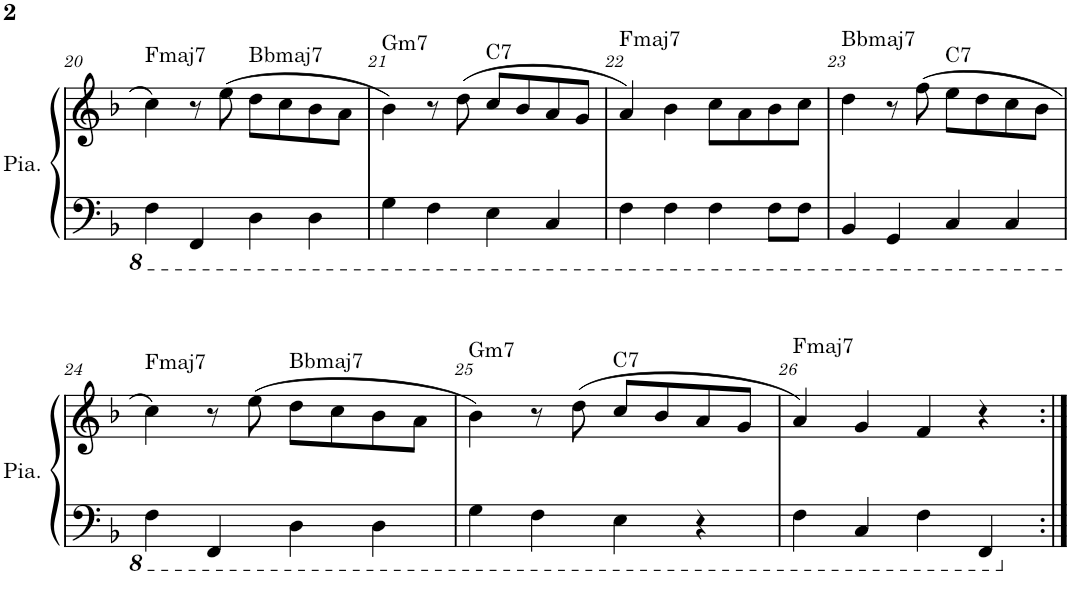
**kern	**kern
*part1	*part1
*staff2	*staff1
*I"Piano	*
*I'Pia.	*
!!LO:PB:g=z
*clefF4	*clefG2
*k[b-]	*k[b-]
*M4/4	*M4/4
=20	=20
!	!LO:TX:a:t=Fmaj7
4FF\	4cc\
4FFF/	8r
.	(8ee\
!	!LO:TX:a:t=Bbmaj7
4DD\	8dd\L
.	8cc\
4DD\	8b-\
.	8a\J
=21	=21
!	!LO:TX:a:t=Gm7
4GG\	4b-\)
4FF\	8r
.	(8dd\
!	!LO:TX:a:t=C7
4EE\	8cc/L
.	8b-/
4CC/	8a/
.	8g/J
=22	=22
!	!LO:TX:a:t=Fmaj7
4FF\	4a/)
4FF\	4b-\
4FF\	8cc\L
.	8a\
8FF\L	8b-\
8FF\J	8cc\J
=23	=23
!	!LO:TX:a:t=Bbmaj7
4BBB-/	4dd\
4GGG/	8r
.	(8ff\
!	!LO:TX:a:t=C7
4CC/	8ee\L
.	8dd\
4CC/	8cc\
.	8b-\J
!!LO:LB:g=z
=24	=24
!	!LO:TX:a:t=Fmaj7
4FF\	4cc\)
4FFF/	8r
.	(8ee\
!	!LO:TX:a:t=Bbmaj7
4DD\	8dd\L
.	8cc\
4DD\	8b-\
.	8a\J
=25	=25
!	!LO:TX:a:t=Gm7
4GG\	4b-\)
4FF\	8r
.	(8dd\
!	!LO:TX:a:t=C7
4EE\	8cc/L
.	8b-/
4r	8a/
.	8g/J
=26	=26
!	!LO:TX:a:t=Fmaj7
4FF\	4a/)
4CC/	4g/
4FF\	4f/
4FFF/	4r
=:|!	=:|!
*-	*-
